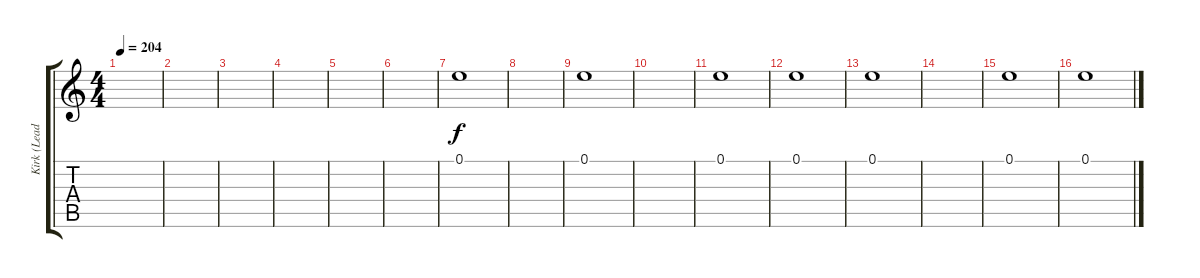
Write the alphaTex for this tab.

\track ("Kirk (Lead 1)" "Kirk (Lead") {instrument overdrivenguitar}
\staff {score tabs}
\tuning (E4 B3 G3 D3 A2 E2) {hide}
\ts (4 4)
\tempo 204
\clef g2
\ks c
|
|
|
|
|
|
0.1.1 |
|
0.1.1 |
|
0.1.1 |
0.1.1 |
0.1.1 |
|
0.1.1 |
0.1.1
